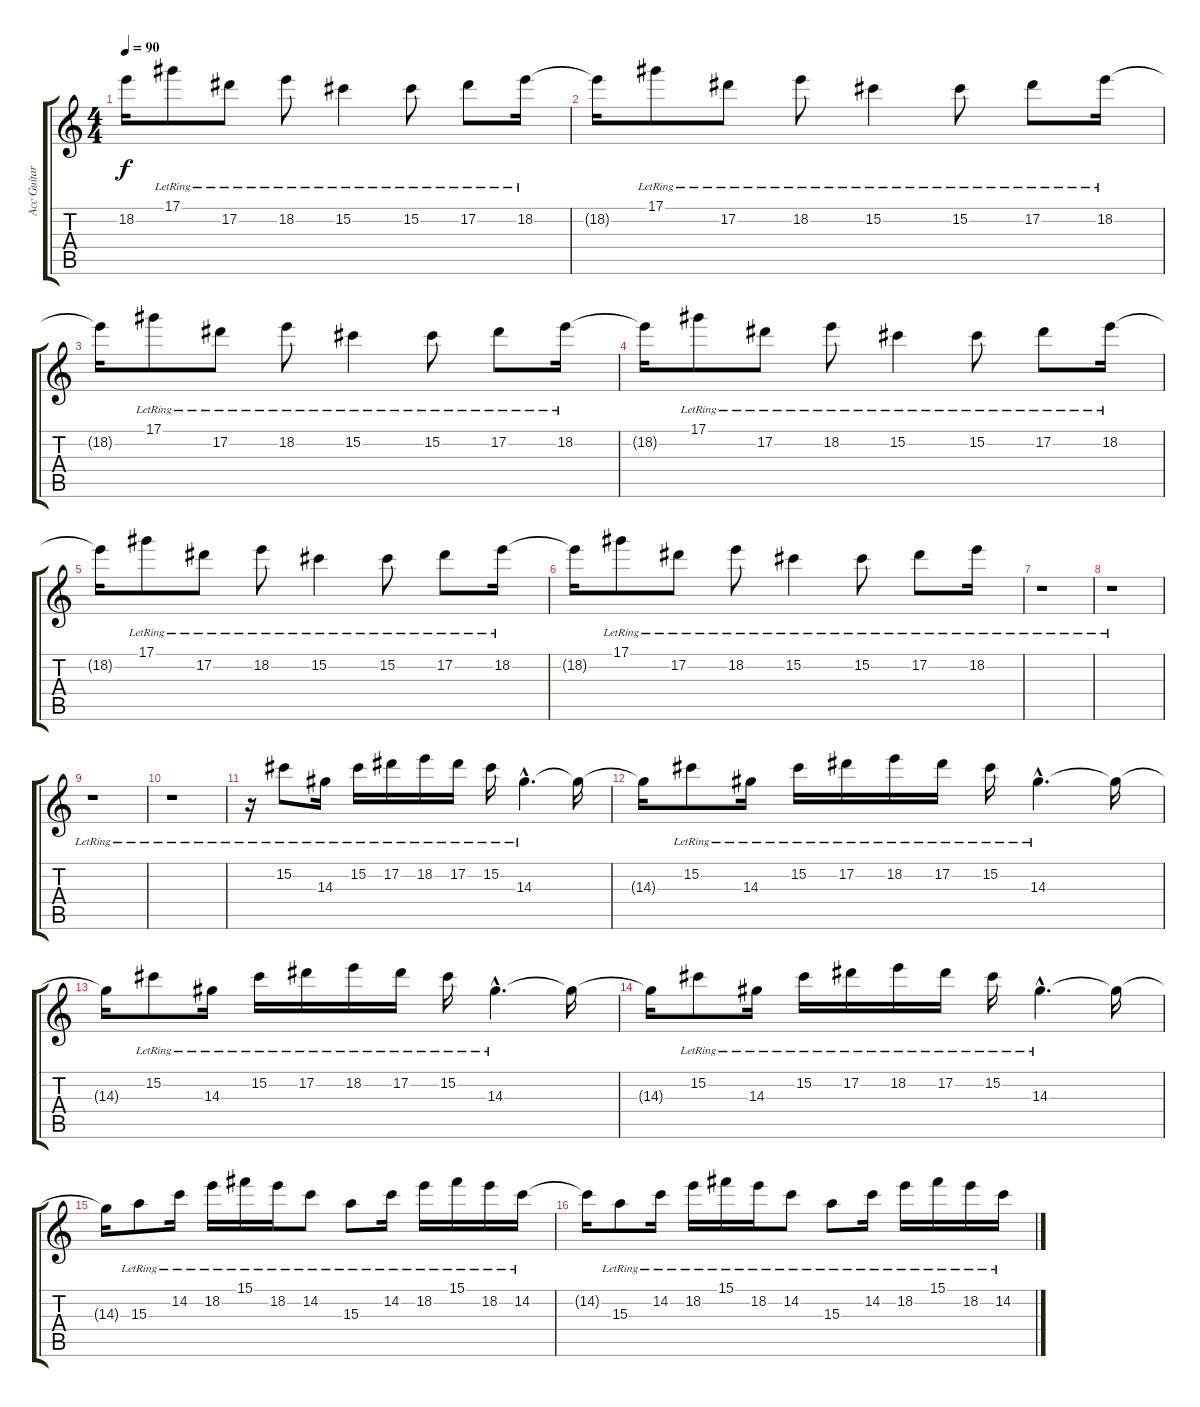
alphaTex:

\track ("Acc Guitar Delay" "Acc Guitar") {instrument acousticguitarsteel}
\staff {score tabs}
\tuning (Eb4 Bb3 Gb3 Db3 Ab2 Eb2) {hide}
\ts (4 4)
\tempo 90
\clef g2
\ks c
18.2{t}.16{dy f} 17.1{lr}.8 17.2{lr}.8 18.2{lr}.8 15.2{lr}.4 15.2{lr}.8 17.2{lr}.8 18.2{lr}.16 |
18.2{t}.16 17.1{lr}.8 17.2{lr}.8 18.2{lr}.8 15.2{lr}.4 15.2{lr}.8 17.2{lr}.8 18.2{lr}.16 |
18.2{t}.16 17.1{lr}.8 17.2{lr}.8 18.2{lr}.8 15.2{lr}.4 15.2{lr}.8 17.2{lr}.8 18.2{lr}.16 |
18.2{t}.16 17.1{lr}.8 17.2{lr}.8 18.2{lr}.8 15.2{lr}.4 15.2{lr}.8 17.2{lr}.8 18.2{lr}.16 |
18.2{t}.16 17.1{lr}.8 17.2{lr}.8 18.2{lr}.8 15.2{lr}.4 15.2{lr}.8 17.2{lr}.8 18.2{lr}.16 |
18.2{t}.16 17.1{lr}.8 17.2{lr}.8 18.2{lr}.8 15.2{lr}.4 15.2{lr}.8 17.2{lr}.8 18.2{lr}.16 |
r.1 |
r.1 |
r.1 |
r.1 |
r.16 15.2{lr}.8 14.3{lr}.16 15.2{lr}.16 17.2{lr}.16 18.2{lr}.16 17.2{lr}.16 15.2{lr}.16 14.3{hac lr}.4{d} 14.3{t}.16 |
14.3{t}.16 15.2{lr}.8 14.3{lr}.16 15.2{lr}.16 17.2{lr}.16 18.2{lr}.16 17.2{lr}.16 15.2{lr}.16 14.3{hac lr}.4{d} 14.3{t}.16 |
14.3{t}.16 15.2{lr}.8 14.3{lr}.16 15.2{lr}.16 17.2{lr}.16 18.2{lr}.16 17.2{lr}.16 15.2{lr}.16 14.3{hac lr}.4{d} 14.3{t}.16 |
14.3{t}.16 15.2{lr}.8 14.3{lr}.16 15.2{lr}.16 17.2{lr}.16 18.2{lr}.16 17.2{lr}.16 15.2{lr}.16 14.3{hac lr}.4{d} 14.3{t}.16 |
14.3{t}.16 15.3{lr}.8 14.2{lr}.16 18.2{lr}.16 15.1{lr}.16 18.2{lr}.16 14.2{lr}.8 15.3{lr}.8 14.2{lr}.16 18.2{lr}.16 15.1{lr}.16 18.2{lr}.16 14.2{lr}.16 |
14.2{t}.16 15.3{lr}.8 14.2{lr}.16 18.2{lr}.16 15.1{lr}.16 18.2{lr}.16 14.2{lr}.8 15.3{lr}.8 14.2{lr}.16 18.2{lr}.16 15.1{lr}.16 18.2{lr}.16 14.2{lr}.16
